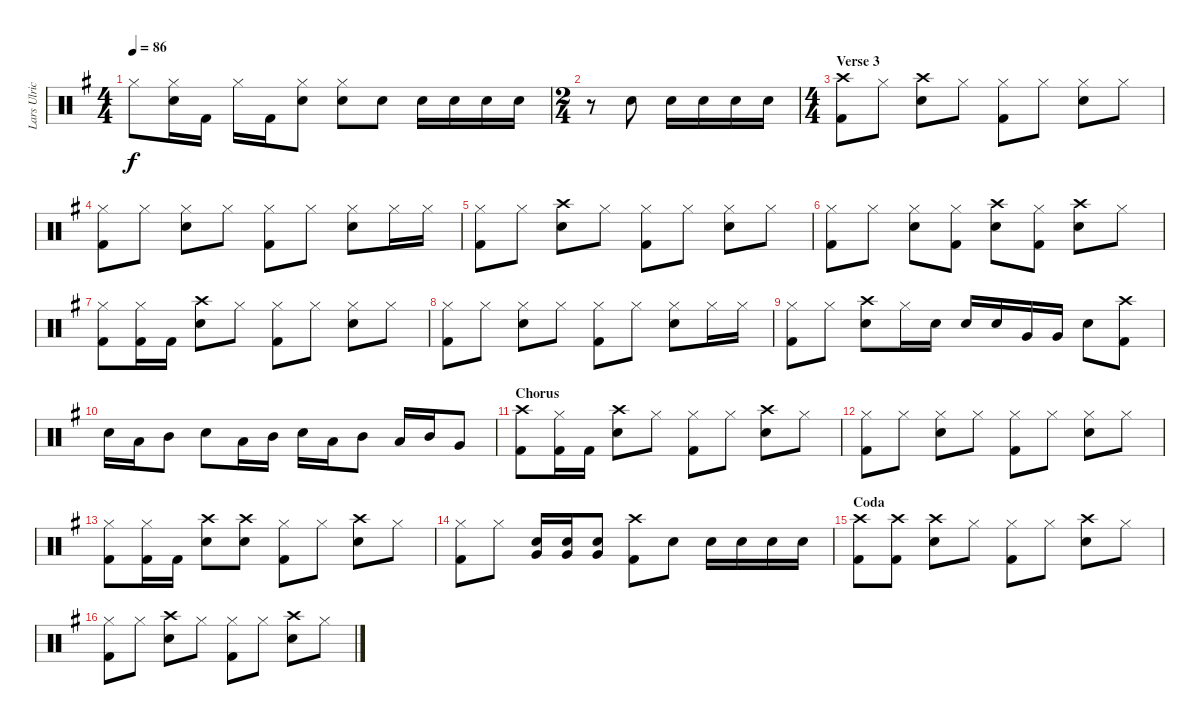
\track ("Lars Ulrich" "Lars Ulric") {instrument percussion}
\staff {score}
\articulation defaults
\ts (4 4)
\tempo 86
\clef neutral
\ks g "Hi-Hat (closed)".8{dy f}
("Hi-Hat (closed)" "Electric Snare (hit)").16 "Kick (hit) 2".16 "Hi-Hat (closed)".16 "Kick (hit) 2".16 ("Hi-Hat (closed)" "Electric Snare (hit)").8 ("Hi-Hat (closed)" "Electric Snare (hit)").8 "Electric Snare (hit)".8 "Electric Snare (hit)".16 "Electric Snare (hit)".16 "Electric Snare (hit)".16 "Electric Snare (hit)".16 |
\ts (2 4)
r.8 "Electric Snare (hit)".8 "Electric Snare (hit)".16 "Electric Snare (hit)".16 "Electric Snare (hit)".16 "Electric Snare (hit)".16 |
\ts (4 4)
\section ("" "Verse 3")
("Crash high (hit)" "Kick (hit) 2").8 "Hi-Hat (closed)".8 ("Crash high (hit)" "Electric Snare (hit)").8 "Hi-Hat (closed)".8 ("Hi-Hat (closed)" "Kick (hit) 2").8 "Hi-Hat (closed)".8 ("Hi-Hat (closed)" "Electric Snare (hit)").8 "Hi-Hat (closed)".8 |
("Hi-Hat (closed)" "Kick (hit) 2").8 "Hi-Hat (closed)".8 ("Hi-Hat (closed)" "Electric Snare (hit)").8 "Hi-Hat (closed)".8 ("Hi-Hat (closed)" "Kick (hit) 2").8 "Hi-Hat (closed)".8 ("Hi-Hat (closed)" "Electric Snare (hit)").8 "Hi-Hat (closed)".16 "Hi-Hat (closed)".16 |
("Hi-Hat (closed)" "Kick (hit) 2").8 "Hi-Hat (closed)".8 ("Crash high (hit)" "Electric Snare (hit)").8 "Hi-Hat (closed)".8 ("Hi-Hat (closed)" "Kick (hit) 2").8 "Hi-Hat (closed)".8 ("Hi-Hat (closed)" "Electric Snare (hit)").8 "Hi-Hat (closed)".8 |
("Hi-Hat (closed)" "Kick (hit) 2").8 "Hi-Hat (closed)".8 ("Hi-Hat (closed)" "Electric Snare (hit)").8 ("Hi-Hat (closed)" "Kick (hit) 2").8 ("Crash high (hit)" "Electric Snare (hit)").8 ("Hi-Hat (closed)" "Kick (hit) 2").8 ("Crash high (hit)" "Electric Snare (hit)").8 "Hi-Hat (closed)".8 |
("Hi-Hat (closed)" "Kick (hit) 2").8 ("Hi-Hat (closed)" "Kick (hit) 2").16 "Kick (hit) 2".16 ("Crash high (hit)" "Electric Snare (hit)").8 "Hi-Hat (closed)".8 ("Hi-Hat (closed)" "Kick (hit) 2").8 "Hi-Hat (closed)".8 ("Hi-Hat (closed)" "Electric Snare (hit)").8 "Hi-Hat (closed)".8 |
("Hi-Hat (closed)" "Kick (hit) 2").8 "Hi-Hat (closed)".8 ("Hi-Hat (closed)" "Electric Snare (hit)").8 "Hi-Hat (closed)".8 ("Hi-Hat (closed)" "Kick (hit) 2").8 "Hi-Hat (closed)".8 ("Hi-Hat (closed)" "Electric Snare (hit)").8 "Hi-Hat (closed)".16 "Hi-Hat (closed)".16 |
("Hi-Hat (closed)" "Kick (hit) 2").8 "Hi-Hat (closed)".8 ("Crash high (hit)" "Electric Snare (hit)").8 "Hi-Hat (closed)".16 "Electric Snare (hit)".16 "Electric Snare (hit)".16 "Electric Snare (hit)".16 "Very Low Tom (hit)".16 "Very Low Tom (hit)".16 "Electric Snare (hit)".8 ("Crash high (hit)" "Kick (hit) 2").8 |
"Electric Snare (hit)".16 "Low Tom (hit)".16 "Mid Tom (hit)".8 "Electric Snare (hit)".8 "Low Tom (hit)".16 "Mid Tom (hit)".16 "Electric Snare (hit)".16 "Low Tom (hit)".16 "Mid Tom (hit)".8 "Low Tom (hit)".16 "Mid Tom (hit)".16 "Very Low Tom (hit)".8 |
\section ("" "Chorus")
("Crash high (hit)" "Kick (hit) 2").8 ("Hi-Hat (closed)" "Kick (hit) 2").16 "Kick (hit) 2".16 ("Crash high (hit)" "Electric Snare (hit)").8 "Hi-Hat (closed)".8 ("Hi-Hat (closed)" "Kick (hit) 2").8 "Hi-Hat (closed)".8 ("Crash high (hit)" "Electric Snare (hit)").8 "Hi-Hat (closed)".8 |
("Hi-Hat (closed)" "Kick (hit) 2").8 "Hi-Hat (closed)".8 ("Hi-Hat (closed)" "Electric Snare (hit)").8 "Hi-Hat (closed)".8 ("Hi-Hat (closed)" "Kick (hit) 2").8 "Hi-Hat (closed)".8 ("Hi-Hat (closed)" "Electric Snare (hit)").8 "Hi-Hat (closed)".8 |
("Hi-Hat (closed)" "Kick (hit) 2").8 ("Hi-Hat (closed)" "Kick (hit) 2").16 "Kick (hit) 2".16 ("Crash high (hit)" "Electric Snare (hit)").8 ("Crash high (hit)" "Electric Snare (hit)").8 ("Hi-Hat (closed)" "Kick (hit) 2").8 "Hi-Hat (closed)".8 ("Crash high (hit)" "Electric Snare (hit)").8 "Hi-Hat (closed)".8 |
("Hi-Hat (closed)" "Kick (hit) 2").8 "Hi-Hat (closed)".8 ("Very Low Tom (hit)" "Electric Snare (hit)").16 ("Very Low Tom (hit)" "Electric Snare (hit)").16 ("Very Low Tom (hit)" "Electric Snare (hit)").8 ("Crash high (hit)" "Kick (hit) 2").8 "Electric Snare (hit)".8 "Electric Snare (hit)".16 "Electric Snare (hit)".16 "Electric Snare (hit)".16 "Electric Snare (hit)".16 |
\section ("" "Coda")
("Crash high (hit)" "Kick (hit) 2").8 ("Crash high (hit)" "Kick (hit) 2").8 ("Crash high (hit)" "Electric Snare (hit)").8 "Hi-Hat (closed)".8 ("Hi-Hat (closed)" "Kick (hit) 2").8 "Hi-Hat (closed)".8 ("Crash high (hit)" "Electric Snare (hit)").8 "Hi-Hat (closed)".8 |
("Hi-Hat (closed)" "Kick (hit) 2").8 "Hi-Hat (closed)".8 ("Crash high (hit)" "Electric Snare (hit)").8 "Hi-Hat (closed)".8 ("Hi-Hat (closed)" "Kick (hit) 2").8 "Hi-Hat (closed)".8 ("Crash high (hit)" "Electric Snare (hit)").8 "Hi-Hat (closed)".8
